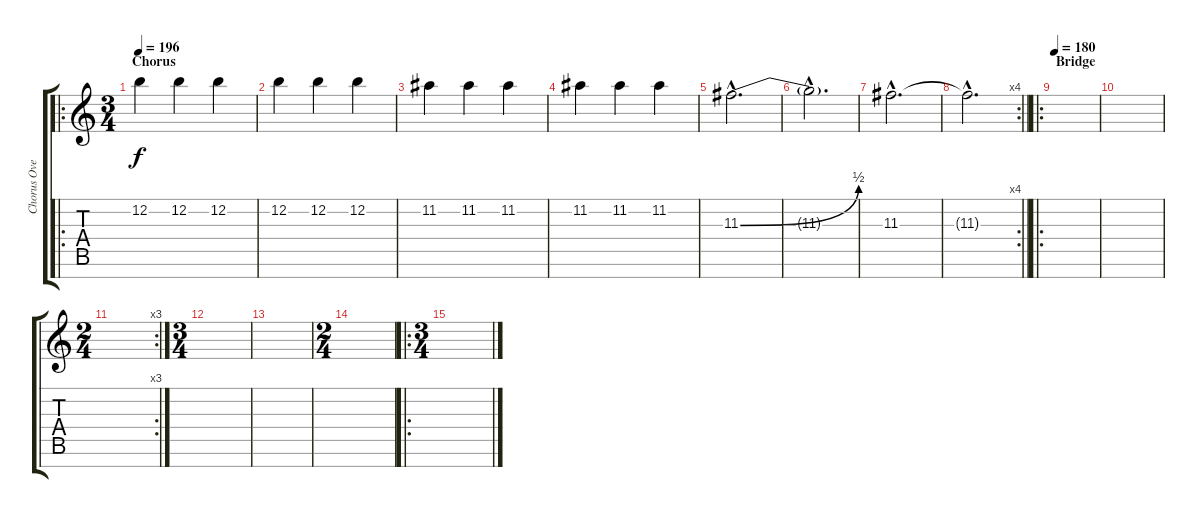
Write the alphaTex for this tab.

\track ("Chorus Overdub 2 " "Chorus Ove") {instrument overdrivenguitar}
\staff {score tabs}
\tuning (E4 B3 G3 D3 A2 E2 B1) {hide}
\ro
\ts (3 4)
\section ("" "Chorus")
\tempo 196
\clef g2
\ks c
12.2.4{dy f} 12.2.4 12.2.4 |
12.2.4 12.2.4 12.2.4 |
11.2.4 11.2.4 11.2.4 |
11.2.4 11.2.4 11.2.4 |
11.3{be (bend 0 0 60 2) hac}.2{d} |
11.3{hac t}.2{d} |
11.3{hac}.2{d} |
\rc 4
\barLineRight lightlight
11.3{hac t}.2{d} |
\ro
\section ("" "Bridge")
\tempo 180
|
|
\rc 3
\ts (2 4)
|
\ts (3 4)
|
|
\ts (2 4)
|
\ro
\ts (3 4)
